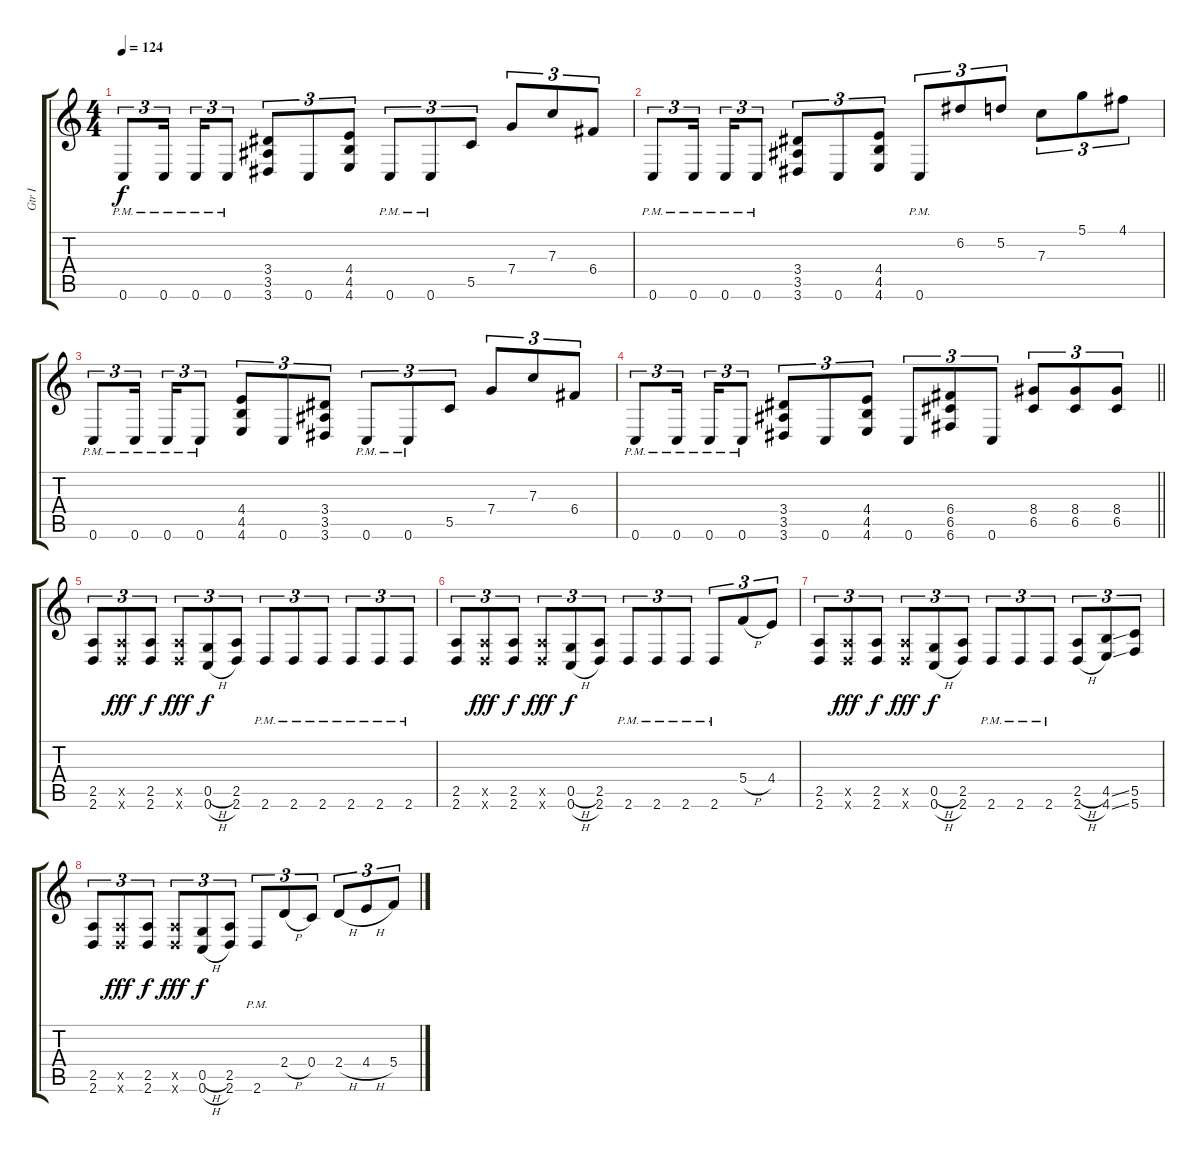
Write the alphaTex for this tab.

\track ("Gtr I" "Gtr I") {instrument overdrivenguitar}
\staff {score tabs}
\tuning (D4 A3 F3 C3 G2 C2) {hide}
\ts (4 4)
\tempo 124
\clef g2
\ks c
0.6{pm}.8{tu (3 2) dy f} 0.6{pm}.16{tu (3 2) beam splitsecondary} 0.6{pm}.16{tu (3 2)} 0.6{pm}.8{tu (3 2)} (3.4 3.5 3.6).8{tu (3 2)} 0.6.8{tu (3 2)} (4.4 4.5 4.6).8{tu (3 2)} 0.6{pm}.8{tu (3 2)} 0.6{pm}.8{tu (3 2)} 5.5.8{tu (3 2)} 7.4.8{tu (3 2)} 7.3.8{tu (3 2)} 6.4.8{tu (3 2)} |
0.6{pm}.8{tu (3 2)} 0.6{pm}.16{tu (3 2) beam splitsecondary} 0.6{pm}.16{tu (3 2)} 0.6{pm}.8{tu (3 2)} (3.4 3.5 3.6).8{tu (3 2)} 0.6.8{tu (3 2)} (4.4 4.5 4.6).8{tu (3 2)} 0.6{pm}.8{tu (3 2)} 6.2.8{tu (3 2)} 5.2.8{tu (3 2)} 7.3.8{tu (3 2)} 5.1.8{tu (3 2)} 4.1.8{tu (3 2)} |
0.6{pm}.8{tu (3 2)} 0.6{pm}.16{tu (3 2) beam splitsecondary} 0.6{pm}.16{tu (3 2)} 0.6{pm}.8{tu (3 2)} (4.4 4.5 4.6).8{tu (3 2)} 0.6.8{tu (3 2)} (3.4 3.5 3.6).8{tu (3 2)} 0.6{pm}.8{tu (3 2)} 0.6{pm}.8{tu (3 2)} 5.5.8{tu (3 2)} 7.4.8{tu (3 2)} 7.3.8{tu (3 2)} 6.4.8{tu (3 2)} |
\barLineRight lightlight
0.6{pm}.8{tu (3 2)} 0.6{pm}.16{tu (3 2) beam splitsecondary} 0.6{pm}.16{tu (3 2)} 0.6{pm}.8{tu (3 2)} (3.4 3.5 3.6).8{tu (3 2)} 0.6.8{tu (3 2)} (4.4 4.5 4.6).8{tu (3 2)} 0.6.8{tu (3 2)} (6.4 6.5 6.6).8{tu (3 2)} 0.6.8{tu (3 2)} (8.4 6.5).8{tu (3 2)} (8.4 6.5).8{tu (3 2)} (8.4 6.5).8{tu (3 2)} |
(2.5 2.6).8{tu (3 2)} (2.5{x} 2.6{x}).8{tu (3 2) dy fff} (2.5 2.6).8{tu (3 2) dy f} (2.5{x} 2.6{x}).8{tu (3 2) dy fff} (0.5{h} 0.6{h}).8{tu (3 2) dy f} (2.5 2.6).8{tu (3 2)} 2.6{pm}.8{tu (3 2)} 2.6{pm}.8{tu (3 2)} 2.6{pm}.8{tu (3 2)} 2.6{pm}.8{tu (3 2)} 2.6{pm}.8{tu (3 2)} 2.6{pm}.8{tu (3 2)} |
(2.5 2.6).8{tu (3 2)} (2.5{x} 2.6{x}).8{tu (3 2) dy fff} (2.5 2.6).8{tu (3 2) dy f} (2.5{x} 2.6{x}).8{tu (3 2) dy fff} (0.5{h} 0.6{h}).8{tu (3 2) dy f} (2.5 2.6).8{tu (3 2)} 2.6{pm}.8{tu (3 2)} 2.6{pm}.8{tu (3 2)} 2.6{pm}.8{tu (3 2)} 2.6{pm}.8{tu (3 2)} 5.4{h}.8{tu (3 2)} 4.4.8{tu (3 2)} |
(2.5 2.6).8{tu (3 2)} (2.5{x} 2.6{x}).8{tu (3 2) dy fff} (2.5 2.6).8{tu (3 2) dy f} (2.5{x} 2.6{x}).8{tu (3 2) dy fff} (0.5{h} 0.6{h}).8{tu (3 2) dy f} (2.5 2.6).8{tu (3 2)} 2.6{pm}.8{tu (3 2)} 2.6{pm}.8{tu (3 2)} 2.6{pm}.8{tu (3 2)} (2.5{h} 2.6{h}).8{tu (3 2)} (4.5{ss} 4.6{ss}).8{tu (3 2)} (5.5 5.6).8{tu (3 2)} |
(2.5 2.6).8{tu (3 2)} (2.5{x} 2.6{x}).8{tu (3 2) dy fff} (2.5 2.6).8{tu (3 2) dy f} (2.5{x} 2.6{x}).8{tu (3 2) dy fff} (0.5{h} 0.6{h}).8{tu (3 2) dy f} (2.5 2.6).8{tu (3 2)} 2.6{pm}.8{tu (3 2)} 2.4{h}.8{tu (3 2)} 0.4.8{tu (3 2)} 2.4{h}.8{tu (3 2)} 4.4{h}.8{tu (3 2)} 5.4.8{tu (3 2)}
